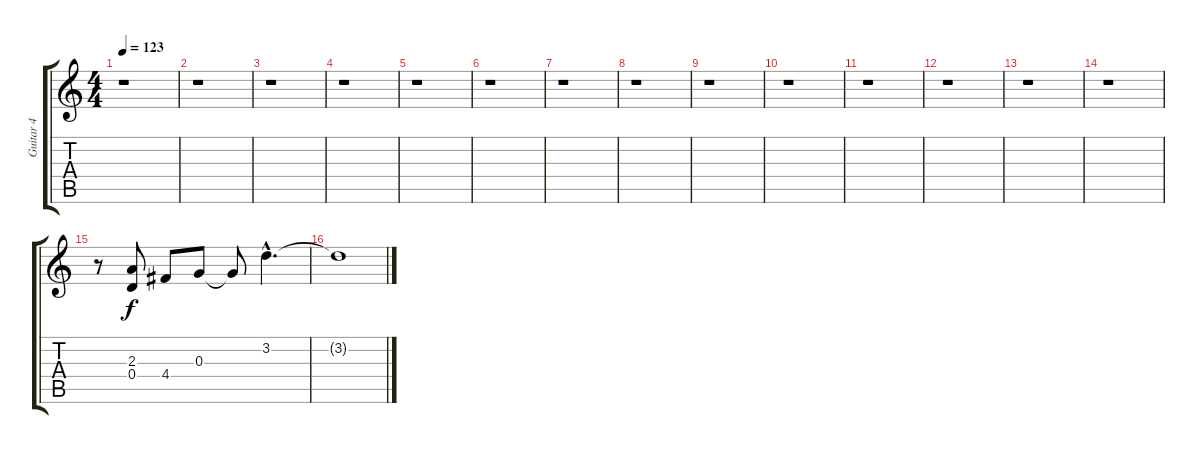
\track ("Guitar 4" "Guitar 4") {instrument acousticguitarsteel}
\staff {score tabs}
\tuning (E4 B3 G3 D3 A2 E2) {hide}
\ts (4 4)
\tempo 123
\clef g2
\ks c
r.1{dy f} |
r.1 |
r.1 |
r.1 |
r.1 |
r.1 |
r.1 |
r.1 |
r.1 |
r.1 |
r.1 |
r.1 |
r.1 |
r.1 |
r.8 (2.3 0.4).8 4.4.8 0.3.8 0.3{t}.8 3.2{hac}.4{d} |
3.2{t}.1
